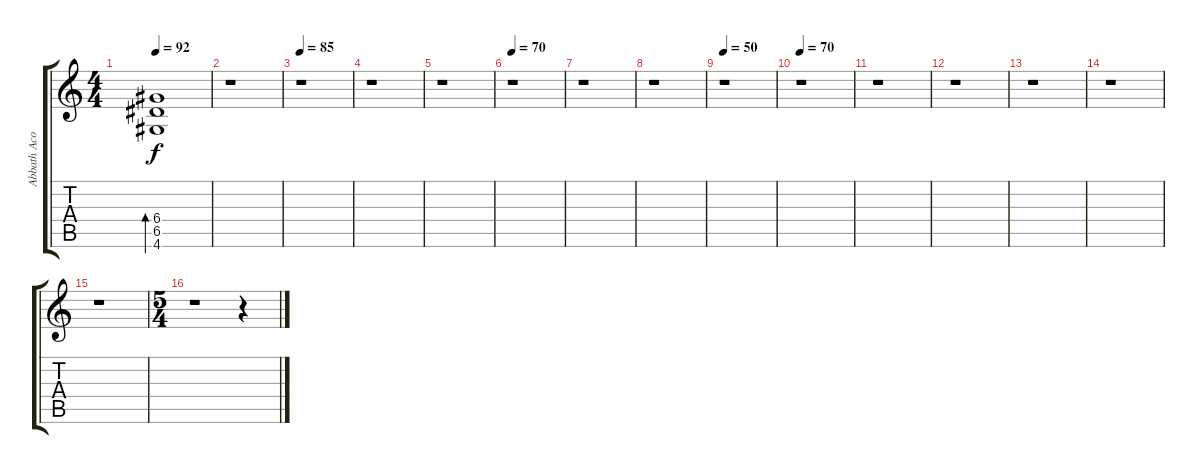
\track ("Abbath Acoustic Guitar" "Abbath Aco") {instrument electricguitarclean}
\staff {score tabs}
\tuning (E4 B3 G3 D3 A2 E2) {hide}
\ts (4 4)
\tempo 92
\clef g2
\ks c
(6.4 6.5 4.6).1{bd 240 dy f} |
r.1 |
\tempo 85
r.1 |
r.1 |
r.1 |
\tempo 70
r.1 |
r.1 |
r.1 |
\tempo 50
r.1 |
\tempo 70
r.1 |
r.1 |
r.1 |
r.1 |
r.1 |
r.1 |
\ts (5 4)
r.1 r.4
